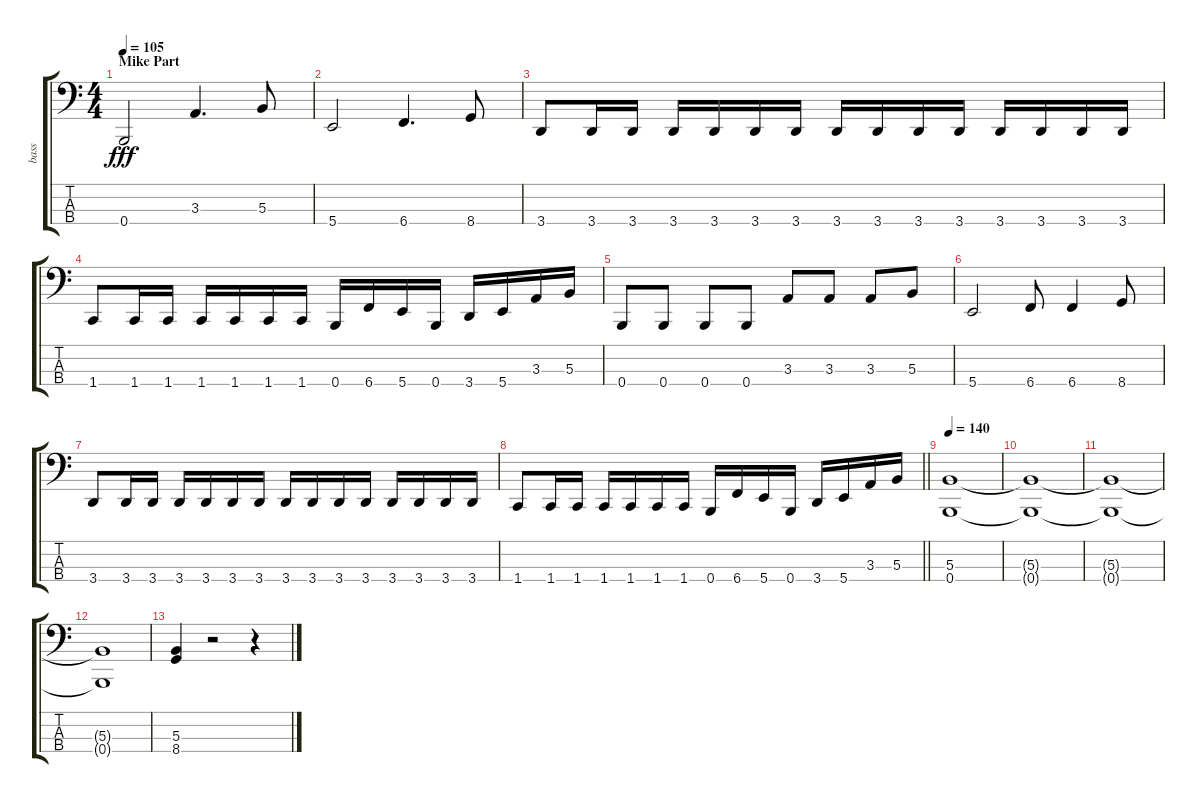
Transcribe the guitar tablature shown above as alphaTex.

\track ("bass" "bass") {instrument electricbasspick}
\staff {score tabs}
\tuning (E2 B1 Gb1 B0) {hide}
\ts (4 4)
\section ("" "Mike Part")
\tempo 105
\clef f4
\ks c
0.4.2{dy fff} 3.3.4{d} 5.3.8 |
5.4.2 6.4.4{d} 8.4.8 |
3.4.8 3.4.16 3.4.16 3.4.16 3.4.16 3.4.16 3.4.16 3.4.16 3.4.16 3.4.16 3.4.16 3.4.16 3.4.16 3.4.16 3.4.16 |
1.4.8 1.4.16 1.4.16 1.4.16 1.4.16 1.4.16 1.4.16 0.4.16 6.4.16 5.4.16 0.4.16 3.4.16 5.4.16 3.3.16 5.3.16 |
0.4.8 0.4.8 0.4.8 0.4.8 3.3.8 3.3.8 3.3.8 5.3.8 |
5.4.2 6.4.8 6.4.4 8.4.8 |
3.4.8 3.4.16 3.4.16 3.4.16 3.4.16 3.4.16 3.4.16 3.4.16 3.4.16 3.4.16 3.4.16 3.4.16 3.4.16 3.4.16 3.4.16 |
\barLineRight lightlight
1.4.8 1.4.16 1.4.16 1.4.16 1.4.16 1.4.16 1.4.16 0.4.16 6.4.16 5.4.16 0.4.16 3.4.16 5.4.16 3.3.16 5.3.16 |
\section ("" "")
\tempo 140
(5.3 0.4).1 |
(5.3{t} 0.4{t}).1 |
(5.3{t} 0.4{t}).1 |
(5.3{t} 0.4{t}).1 |
(5.3 8.4).4 r.2 r.4
